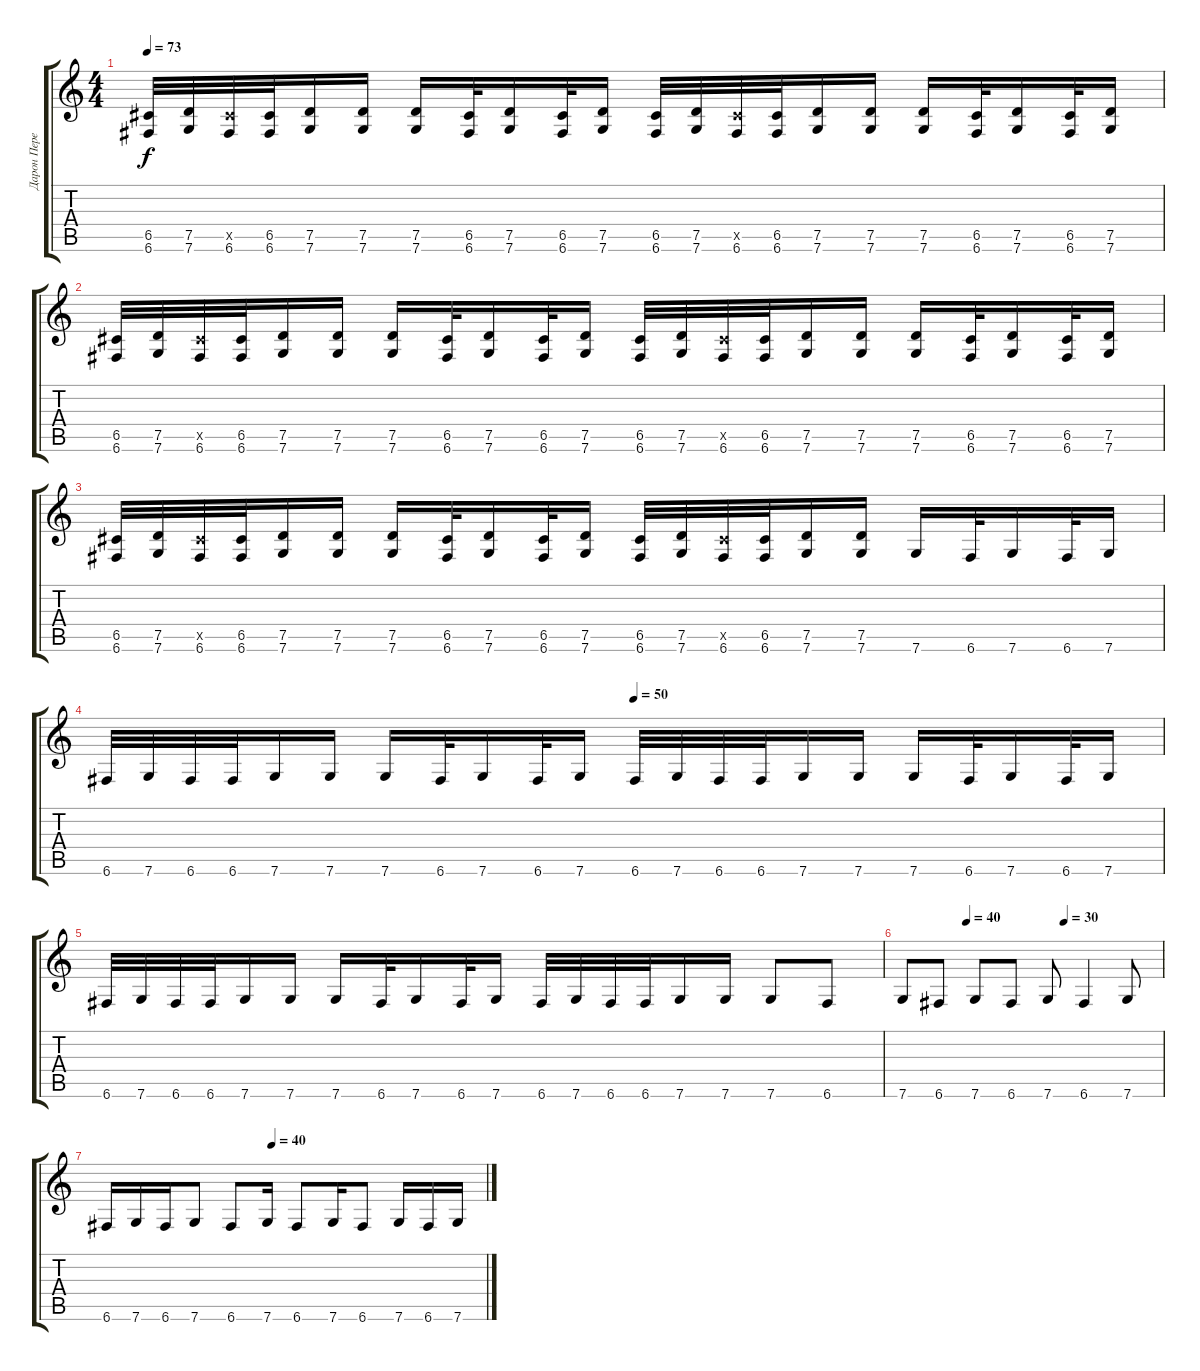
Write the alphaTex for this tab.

\track ("Дарон Перегруз" "Дарон Пере") {instrument distortionguitar}
\staff {score tabs}
\tuning (D4 A3 F3 C3 G2 C2) {hide}
\ts (4 4)
\tempo 73
\clef g2
\ks c
(6.5 6.6).32{dy f} (7.5 7.6).32 (6.5{x} 6.6).32 (6.5 6.6).32 (7.5 7.6).16 (7.5 7.6).16 (7.5 7.6).16 (6.5 6.6).32 (7.5 7.6).16 (6.5 6.6).32 (7.5 7.6).16 (6.5 6.6).32 (7.5 7.6).32 (6.5{x} 6.6).32 (6.5 6.6).32 (7.5 7.6).16 (7.5 7.6).16 (7.5 7.6).16 (6.5 6.6).32 (7.5 7.6).16 (6.5 6.6).32 (7.5 7.6).16 |
(6.5 6.6).32 (7.5 7.6).32 (6.5{x} 6.6).32 (6.5 6.6).32 (7.5 7.6).16 (7.5 7.6).16 (7.5 7.6).16 (6.5 6.6).32 (7.5 7.6).16 (6.5 6.6).32 (7.5 7.6).16 (6.5 6.6).32 (7.5 7.6).32 (6.5{x} 6.6).32 (6.5 6.6).32 (7.5 7.6).16 (7.5 7.6).16 (7.5 7.6).16 (6.5 6.6).32 (7.5 7.6).16 (6.5 6.6).32 (7.5 7.6).16 |
(6.5 6.6).32 (7.5 7.6).32 (6.5{x} 6.6).32 (6.5 6.6).32 (7.5 7.6).16 (7.5 7.6).16 (7.5 7.6).16 (6.5 6.6).32 (7.5 7.6).16 (6.5 6.6).32 (7.5 7.6).16 (6.5 6.6).32 (7.5 7.6).32 (6.5{x} 6.6).32 (6.5 6.6).32 (7.5 7.6).16 (7.5 7.6).16 7.6.16 6.6.32 7.6.16 6.6.32 7.6.16 |
\tempo (50 0.5)
6.6.32 7.6.32 6.6.32 6.6.32 7.6.16 7.6.16 7.6.16 6.6.32 7.6.16 6.6.32 7.6.16 6.6.32 7.6.32 6.6.32 6.6.32 7.6.16 7.6.16 7.6.16 6.6.32 7.6.16 6.6.32 7.6.16 |
6.6.32 7.6.32 6.6.32 6.6.32 7.6.16 7.6.16 7.6.16 6.6.32 7.6.16 6.6.32 7.6.16 6.6.32 7.6.32 6.6.32 6.6.32 7.6.16 7.6.16 7.6.8 6.6.8 |
\tempo (40 0.25)
\tempo (30 0.625)
7.6.8 6.6.8 7.6.8 6.6.8 7.6.8 6.6.4 7.6.8 |
\tempo (40 0.4375)
6.6.16 7.6.16 6.6.16 7.6.8 6.6.8 7.6.16 6.6.8 7.6.16 6.6.8 7.6.16 6.6.16 7.6.16
